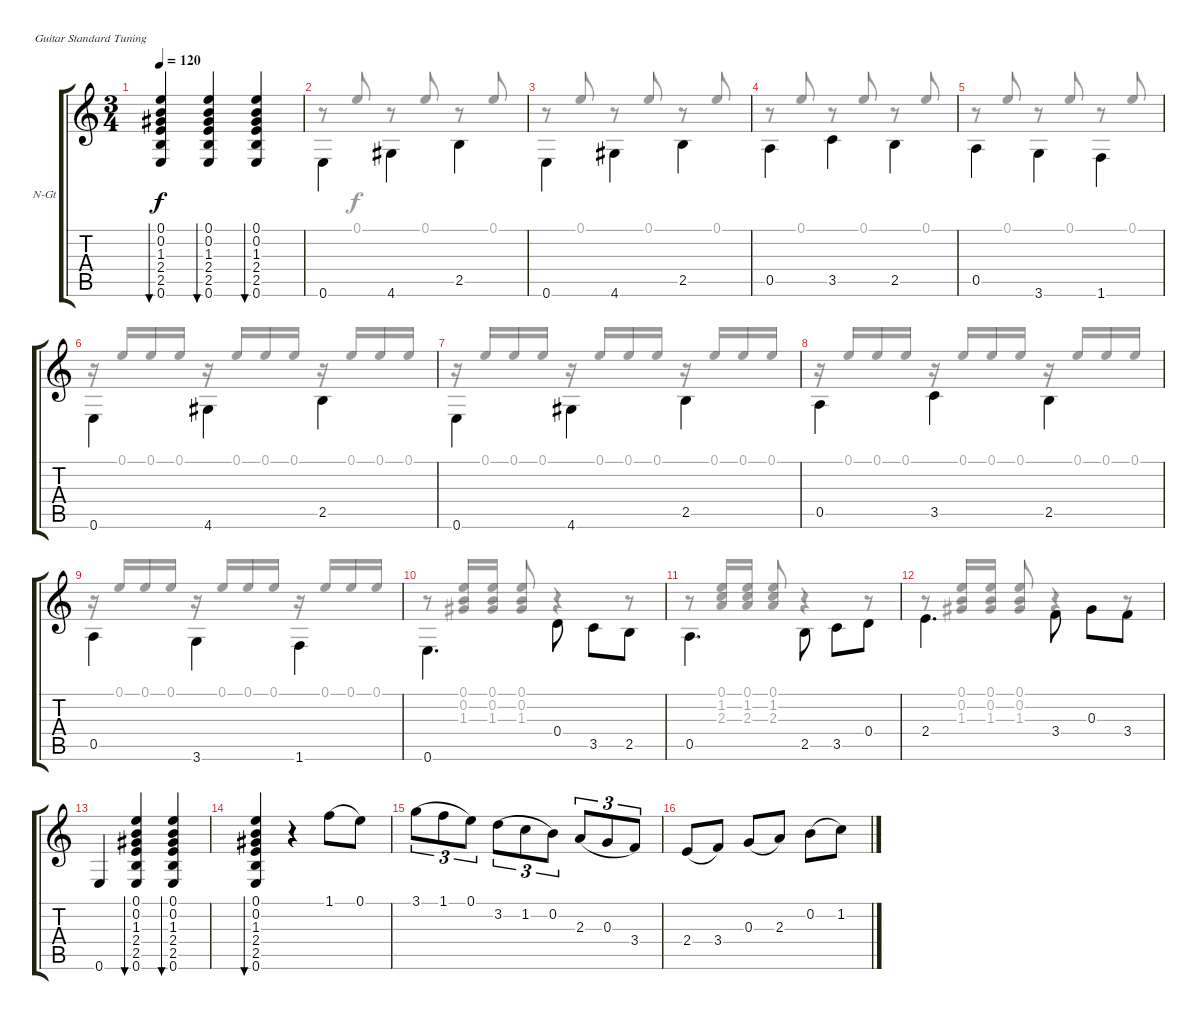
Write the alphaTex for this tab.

\defaultSystemsLayout 4
\bracketExtendMode groupsimilarinstruments
\firstSystemTrackNameOrientation horizontal
\otherSystemsTrackNameOrientation horizontal
\track ("Nylon Guitar" "N-Gt") {instrument acousticguitarnylon}
\staff {score tabs}
\tuning (E4 B3 G3 D3 A2 E2)
\voice
\ts (3 4)
\tempo 120
\clef g2
\ks c
(0.1 0.2 1.3 2.4 2.5 0.6).4{bu 120 dy f instrument acousticguitarnylon} (0.1 0.2 1.3 2.4 2.5 0.6).4{bu 120} (0.1 0.2 1.3 2.4 2.5 0.6).4{bu 120} |
0.6.4{beam invert} 4.6.4{beam invert} 2.5.4{beam invert} |
0.6.4{beam invert} 4.6.4{beam invert} 2.5.4{beam invert} |
0.5.4{beam invert} 3.5.4{beam invert} 2.5.4{beam invert} |
0.5.4{beam invert} 3.6.4{beam invert} 1.6.4{beam invert} |
0.6.4{beam invert} 4.6.4{beam invert} 2.5.4{beam invert} |
0.6.4{beam invert} 4.6.4{beam invert} 2.5.4{beam invert} |
0.5.4{beam invert} 3.5.4{beam invert} 2.5.4{beam invert} |
0.5.4{beam invert} 3.6.4{beam invert} 1.6.4{beam invert} |
0.6.4{d beam invert} 0.4.8{beam invert} 3.5.8{beam invert} 2.5.8 |
0.5.4{d beam invert} 2.5.8 3.5.8{beam invert} 0.4.8{beam invert} |
2.4.4{d beam invert} 3.4.8 0.3.8{beam invert} 3.4.8 |
0.6.4 (0.6 2.5 2.4 1.3 0.2 0.1).4{bu 120} (0.6 2.5 2.4 1.3 0.2 0.1).4{bu 120} |
(0.6 2.5 2.4 1.3 0.2 0.1).4{bu 120} r.4 1.1.8{legatoorigin} 0.1.8 |
3.1.8{tu (3 2) legatoorigin} 1.1.8{tu (3 2) legatoorigin} 0.1.8{tu (3 2)} 3.2.8{tu (3 2) legatoorigin} 1.2.8{tu (3 2) legatoorigin} 0.2.8{tu (3 2)} 2.3.8{tu (3 2) legatoorigin} 0.3.8{tu (3 2) legatoorigin} 3.4.8{tu (3 2)} |
2.4.8{legatoorigin} 3.4.8 0.3.8{legatoorigin} 2.3.8 0.2.8{legatoorigin} 1.2.8
\voice
\clef g2
\ottava regular
\simile none
\ks c
|
r.8 0.1.8{beam invert} r.8 0.1.8{beam invert} r.8 0.1.8{beam invert} |
r.8 0.1.8{beam invert} r.8 0.1.8{beam invert} r.8 0.1.8{beam invert} |
r.8 0.1.8{beam invert} r.8 0.1.8{beam invert} r.8 0.1.8{beam invert} |
r.8 0.1.8{beam invert} r.8 0.1.8{beam invert} r.8 0.1.8{beam invert} |
r.16 0.1.16{beam invert} 0.1.16{beam invert} 0.1.16{beam invert} r.16 0.1.16{beam invert} 0.1.16{beam invert} 0.1.16{beam invert} r.16 0.1.16{beam invert} 0.1.16{beam invert} 0.1.16{beam invert} |
r.16 0.1.16{beam invert} 0.1.16{beam invert} 0.1.16{beam invert} r.16 0.1.16{beam invert} 0.1.16{beam invert} 0.1.16{beam invert} r.16 0.1.16{beam invert} 0.1.16{beam invert} 0.1.16{beam invert} |
r.16 0.1.16{beam invert} 0.1.16{beam invert} 0.1.16{beam invert} r.16 0.1.16{beam invert} 0.1.16{beam invert} 0.1.16{beam invert} r.16 0.1.16{beam invert} 0.1.16{beam invert} 0.1.16{beam invert} |
r.16 0.1.16{beam invert} 0.1.16{beam invert} 0.1.16{beam invert} r.16 0.1.16{beam invert} 0.1.16{beam invert} 0.1.16{beam invert} r.16 0.1.16{beam invert} 0.1.16{beam invert} 0.1.16{beam invert} |
r.8 (0.1 0.2 1.3).16{beam invert} (0.1 0.2 1.3).16 (0.1 0.2 1.3).8{beam invert} r.4 r.8 |
r.8 (0.1 1.2 2.3).16{beam invert} (0.1 1.2 2.3).16 (0.1 1.2 2.3).8{beam invert} r.4 r.8 |
r.8 (0.1 0.2 1.3).16{beam invert} (0.1 0.2 1.3).16 (0.1 0.2 1.3).8{beam invert} r.4 r.8 |
|
|
|
